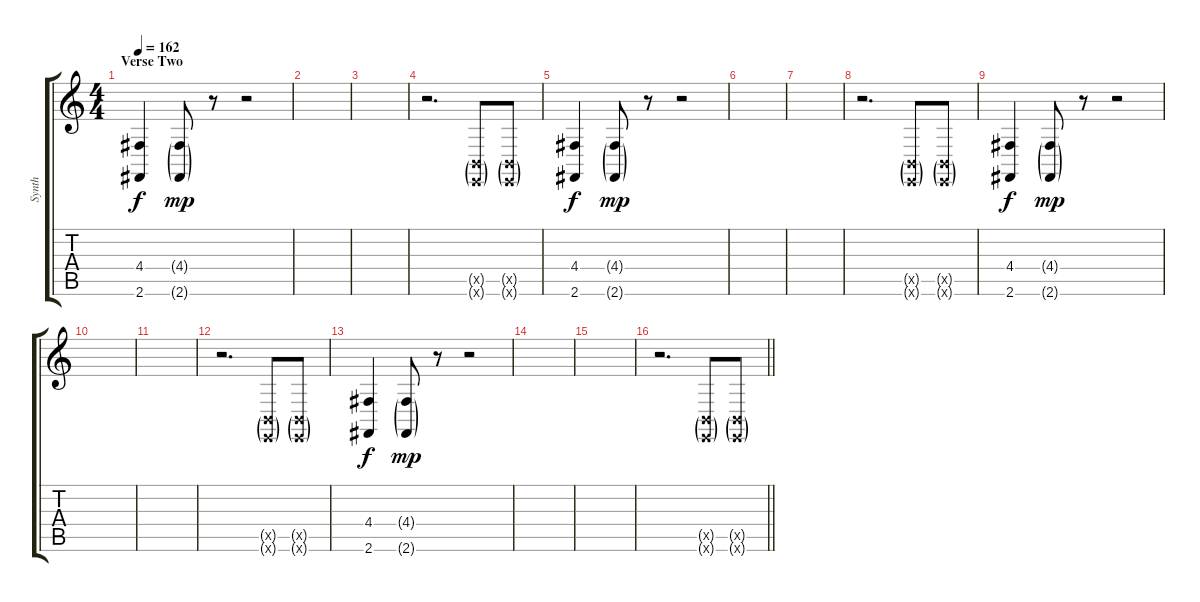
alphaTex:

\track ("Synth" "Synth") {instrument synthstrings1}
\staff {score tabs}
\tuning (E4 B3 G3 D3 A2 E2) {hide}
\ts (4 4)
\section ("" "Verse Two")
\tempo 162
\clef g2
\ks c
(4.4 2.6).4{dy f volume 9} (4.4{g} 2.6{g}).8{dy mp} r.8 r.2 |
|
|
r.2{d} (2.5{g x} 0.6{g x}).8 (2.5{g x} 0.6{g x}).8 |
(4.4 2.6).4{dy f} (4.4{g} 2.6{g}).8{dy mp} r.8 r.2 |
|
|
r.2{d} (2.5{g x} 0.6{g x}).8 (2.5{g x} 0.6{g x}).8 |
(4.4 2.6).4{dy f} (4.4{g} 2.6{g}).8{dy mp} r.8 r.2 |
|
|
r.2{d} (2.5{g x} 0.6{g x}).8 (2.5{g x} 0.6{g x}).8 |
(4.4 2.6).4{dy f} (4.4{g} 2.6{g}).8{dy mp} r.8 r.2 |
|
|
\barLineRight lightlight
r.2{d} (2.5{g x} 0.6{g x}).8 (2.5{g x} 0.6{g x}).8
